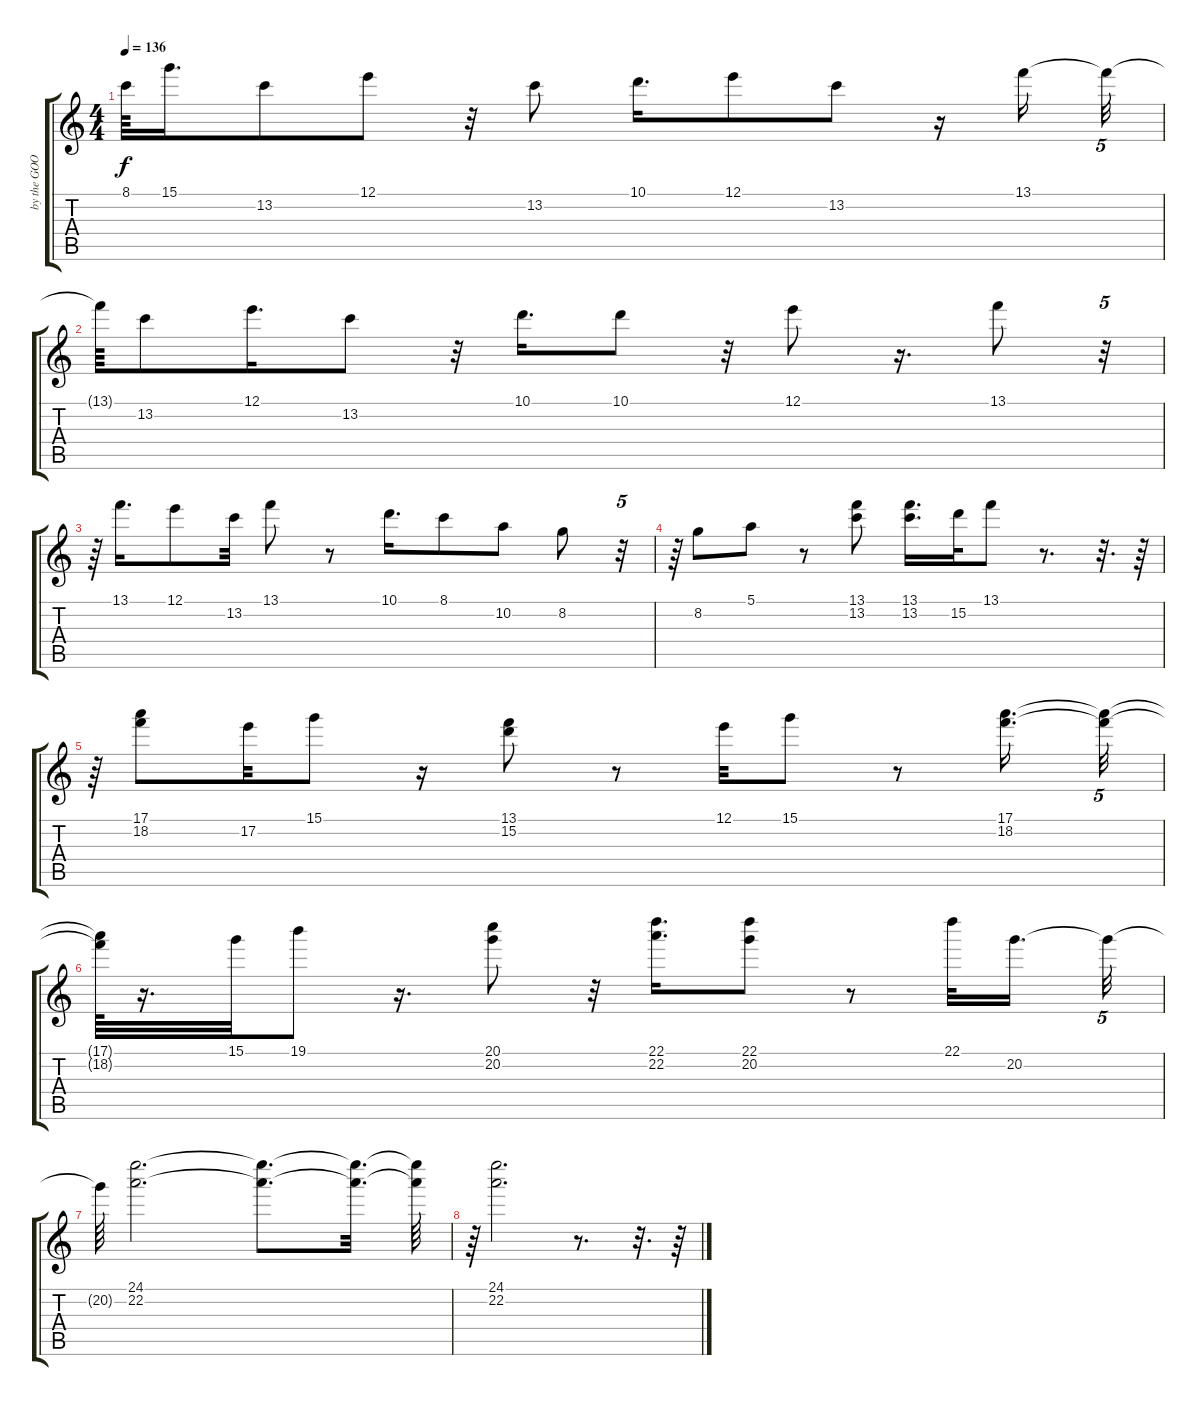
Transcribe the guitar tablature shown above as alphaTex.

\track ("by the GOO GOO DOLLS" "by the GOO") {instrument distortionguitar}
\staff {score tabs}
\tuning (E4 B3 G3 D3 A2 E2) {hide}
\ts (4 4)
\tempo 136
\clef g2
\ks c
8.1{t}.64{dy f} 15.1.16{d} 13.2.8 12.1.8 r.32 13.2.8 10.1.16{d} 12.1.8 13.2.8 r.16 13.1.16 13.1{t}.32{tu (5 4)} |
13.1{t}.64 13.2.8 12.1.16{d} 13.2.8 r.32 10.1.16{d} 10.1.8 r.32 12.1.8 r.16{d} 13.1.8 r.32{tu (5 4)} |
r.64 13.1.16{d} 12.1.8 13.2.32 13.1.8 r.8 10.1.16{d} 8.1.8 10.2.8 8.2.8 r.32{tu (5 4)} |
r.64 8.2.8 5.1.8 r.8 (13.1 13.2).8 (13.1 13.2).16{d} 15.2.32 13.1.8 r.8{d} r.32{d} r.64 |
r.64 (17.1 18.2).8 17.2.32 15.1.8 r.16 (13.1 15.2).8 r.8 12.1.32 15.1.8 r.8 (17.1 18.2).16{d} (17.1{t} 18.2{t}).32{tu (5 4)} |
(17.1{t} 18.2{t}).64 r.16{d} 15.1.32 19.1.8 r.16{d} (20.1 20.2).8 r.32 (22.1 22.2).16{d} (22.1 20.2).8 r.8 22.1.32 20.2.16{d} 20.2{t}.32{tu (5 4)} |
20.2{t}.64 (24.1 22.2).2{d} (24.1{t} 22.2{t}).8{d} (24.1{t} 22.2{t}).32{d} (24.1{t} 22.2{t}).64 |
r.64 (24.1 22.2).2{d} r.8{d} r.32{d} r.64
